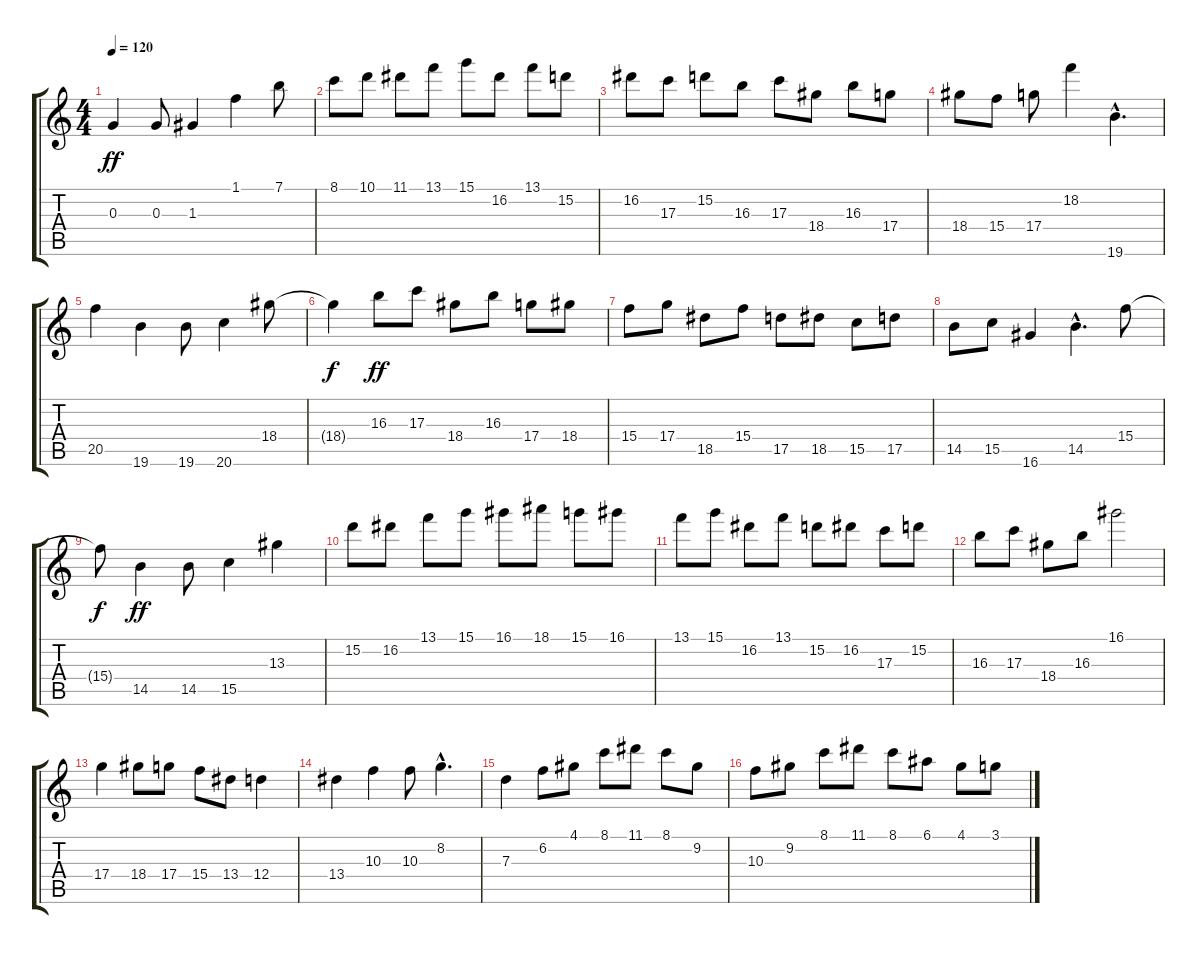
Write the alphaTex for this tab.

\track "" {instrument acousticguitarnylon}
\staff {score tabs}
\tuning (E4 B3 G3 D3 A2 E2) {hide}
\ts (4 4)
\tempo 120
\clef g2
\ks c
0.3.4{dy ff} 0.3.8 1.3.4 1.1.4 7.1.8 |
8.1.8 10.1.8 11.1.8 13.1.8 15.1.8 16.2.8 13.1.8 15.2.8 |
16.2.8 17.3.8 15.2.8 16.3.8 17.3.8 18.4.8 16.3.8 17.4.8 |
18.4.8 15.4.8 17.4.8 18.2.4 19.6{hac}.4{d} |
20.5.4 19.6.4 19.6.8 20.6.4 18.4.8 |
18.4{t}.4{dy f} 16.3.8{dy ff} 17.3.8 18.4.8 16.3.8 17.4.8 18.4.8 |
15.4.8 17.4.8 18.5.8 15.4.8 17.5.8 18.5.8 15.5.8 17.5.8 |
14.5.8 15.5.8 16.6.4 14.5{hac}.4{d} 15.4.8 |
15.4{t}.8{dy f} 14.5.4{dy ff} 14.5.8 15.5.4 13.3.4 |
15.2.8 16.2.8 13.1.8 15.1.8 16.1.8 18.1.8 15.1.8 16.1.8 |
13.1.8 15.1.8 16.2.8 13.1.8 15.2.8 16.2.8 17.3.8 15.2.8 |
16.3.8 17.3.8 18.4.8 16.3.8 16.1.2 |
17.4.4 18.4.8 17.4.8 15.4.8 13.4.8 12.4.4 |
13.4.4 10.3.4 10.3.8 8.2{hac}.4{d} |
7.3.4 6.2.8 4.1.8 8.1.8 11.1.8 8.1.8 9.2.8 |
10.3.8 9.2.8 8.1.8 11.1.8 8.1.8 6.1.8 4.1.8 3.1.8
